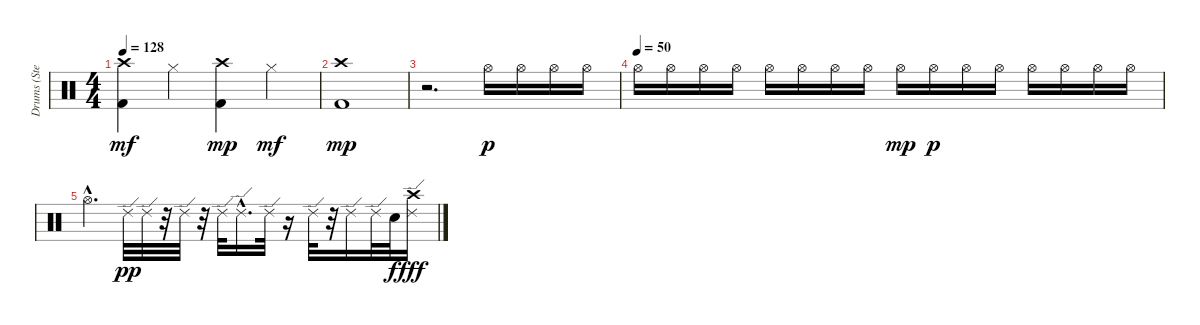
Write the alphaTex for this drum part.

\track ("Drums (Steven)" "Drums (Ste") {instrument percussion}
\staff {score}
\articulation defaults
\ts (4 4)
\tempo 128
\clef neutral
\ks c
("Kick (hit) 2" "Crash high (hit)").4{dy mf} "Hi-Hat (closed)".4 ("Kick (hit) 2" "Crash high (hit)").4{dy mp} "Hi-Hat (closed)".4{dy mf} |
("Kick (hit) 2" "Crash high (hit)").1{dy mp} |
r.2{d} "Hi-Hat (open)".16{dy p} "Hi-Hat (open)".16 "Hi-Hat (open)".16 "Hi-Hat (open)".16 |
\tempo (50)
"Hi-Hat (open)".16 "Hi-Hat (open)".16 "Hi-Hat (open)".16 "Hi-Hat (open)".16 "Hi-Hat (open)".16 "Hi-Hat (open)".16 "Hi-Hat (open)".16 "Hi-Hat (open)".16 "Hi-Hat (open)".16{dy mp} "Hi-Hat (open)".16{dy p} "Hi-Hat (open)".16 "Hi-Hat (open)".16 "Hi-Hat (open)".16 "Hi-Hat (open)".16 "Hi-Hat (open)".16 "Hi-Hat (open)".16 |
"Hi-Hat (open)"{hac}.4{d} "Ride (edge) 2".32{dy pp} "Ride (edge) 2".32 r.32 "Ride (edge) 2".32 r.32 "Ride (edge) 2".32 "Ride (edge) 2"{hac}.16{d} "Ride (edge) 2".32 r.16 "Ride (edge) 2".32 r.32 "Ride (edge) 2".16 "Ride (edge) 2".32 "Snare (hit) 2".32{dy f} ("Ride (edge) 2" "Crash high (hit)").16{dy fff}
